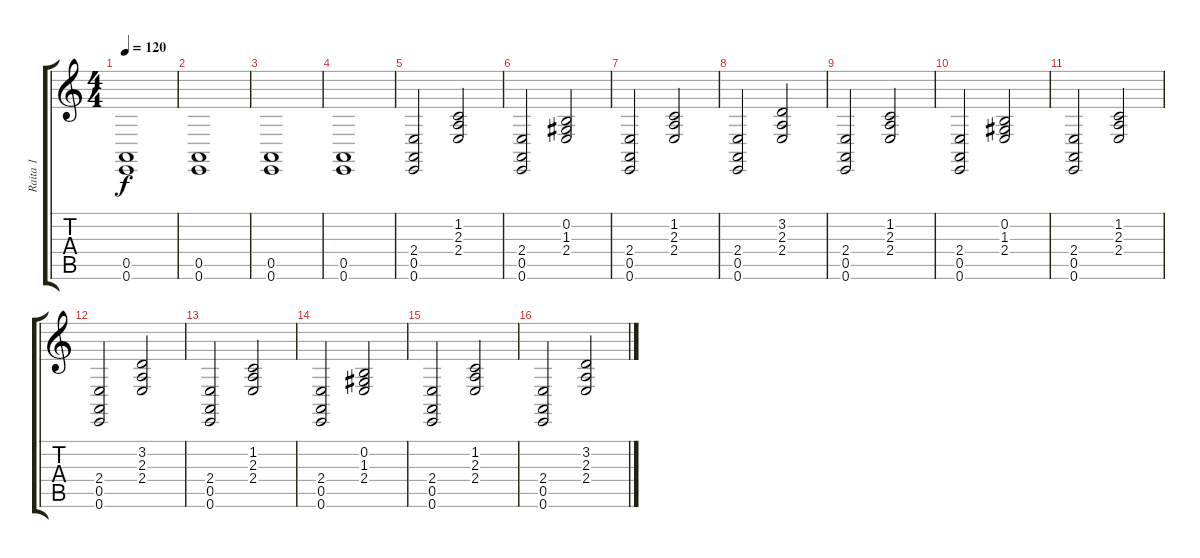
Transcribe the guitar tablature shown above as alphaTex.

\track ("Raita 1" "Raita 1") {instrument acousticgrandpiano}
\staff {score tabs}
\tuning (E4 B3 G3 D3 A2 E2) {hide}
\ts (4 4)
\tempo 120
\clef g2
\ks c
(0.5 0.6).1{dy f instrument acousticgrandpiano} |
(0.5 0.6).1 |
(0.5 0.6).1 |
(0.5 0.6).1 |
(2.4 0.5 0.6).2 (1.2 2.3 2.4).2 |
(2.4 0.5 0.6).2 (0.2 1.3 2.4).2 |
(2.4 0.5 0.6).2 (1.2 2.3 2.4).2 |
(2.4 0.5 0.6).2 (3.2 2.3 2.4).2 |
(2.4 0.5 0.6).2 (1.2 2.3 2.4).2 |
(2.4 0.5 0.6).2 (0.2 1.3 2.4).2 |
(2.4 0.5 0.6).2 (1.2 2.3 2.4).2 |
(2.4 0.5 0.6).2 (3.2 2.3 2.4).2 |
(2.4 0.5 0.6).2 (1.2 2.3 2.4).2 |
(2.4 0.5 0.6).2 (0.2 1.3 2.4).2 |
(2.4 0.5 0.6).2 (1.2 2.3 2.4).2 |
(2.4 0.5 0.6).2 (3.2 2.3 2.4).2
